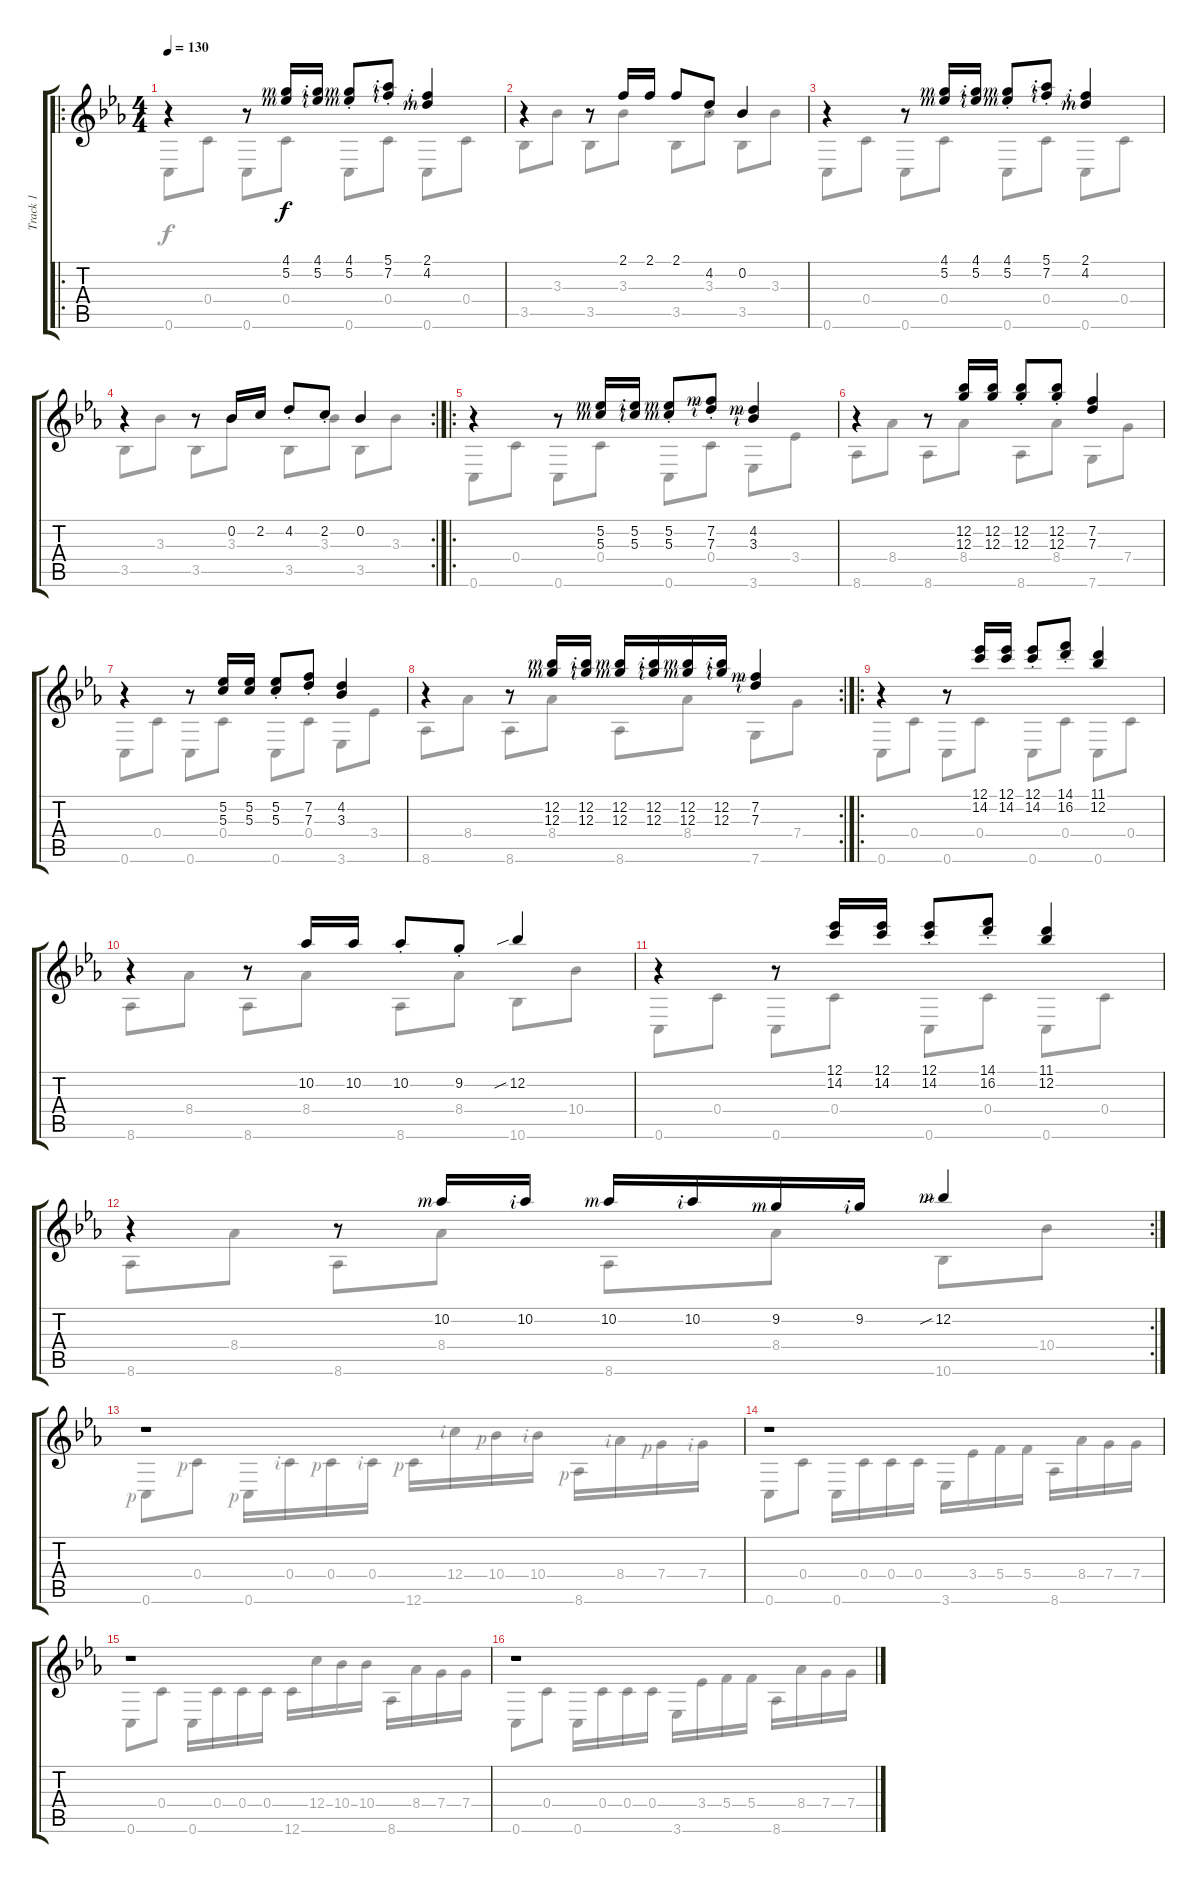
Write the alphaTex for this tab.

\track ("Track 1" "Track 1") {instrument acousticguitarsteel}
\staff {score tabs}
\tuning (Eb4 Bb3 G3 C3 G2 C2) {hide}
\voice
\ro
\ts (4 4)
\tempo 130
\clef g2
\ks cminor
r.4{dy f} r.8 (4.1{rf 3} 5.2{rf 3}).16 (4.1{rf 2} 5.2{rf 2}).16 (4.1{st rf 3} 5.2{rf 3}).8 (5.1{st rf 2} 7.2{rf 2}).8 (2.1{rf 2} 4.2{rf 3}).4 |
r.4 r.8 2.1.16 2.1.16 2.1.8 4.2{st}.8 0.2.4 |
r.4 r.8 (4.1{rf 3} 5.2{rf 3}).16 (4.1{rf 2} 5.2{rf 2}).16 (4.1{st rf 3} 5.2{rf 3}).8 (5.1{st rf 2} 7.2{rf 2}).8 (2.1{rf 2} 4.2{rf 3}).4 |
\rc 2
r.4 r.8 0.2.16 2.2.16 4.2{st}.8 2.2{st}.8 0.2.4 |
\ro
r.4 r.8 (5.2{rf 3} 5.3{rf 3}).16 (5.2{rf 2} 5.3{rf 2}).16 (5.2{st rf 3} 5.3{rf 3}).8 (7.2{st rf 3} 7.3{rf 2}).8 (4.2{rf 3} 3.3{rf 2}).4 |
r.4 r.8 (12.2 12.3).16 (12.2 12.3).16 (12.2{st} 12.3).8 (12.2{st} 12.3).8 (7.2 7.3).4 |
r.4 r.8 (5.2 5.3).16 (5.2 5.3).16 (5.2{st} 5.3).8 (7.2{st} 7.3).8 (4.2 3.3).4 |
\rc 2
r.4 r.8 (12.2{rf 3} 12.3{rf 3}).16 (12.2{rf 2} 12.3{rf 2}).16 (12.2{rf 3} 12.3{rf 3}).16 (12.2{rf 2} 12.3{rf 2}).16 (12.2{rf 3} 12.3{rf 3}).16 (12.2{rf 2} 12.3{rf 2}).16 (7.2{rf 3} 7.3{rf 2}).4 |
\ro
r.4 r.8 (12.1 14.2).16 (12.1 14.2).16 (12.1{st} 14.2).8 (14.1{st} 16.2).8 (11.1 12.2).4 |
r.4 r.8 10.2.16 10.2.16 10.2{st}.8 9.2{st}.8 12.2{sib}.4 |
r.4 r.8 (12.1 14.2).16 (12.1 14.2).16 (12.1{st} 14.2).8 (14.1{st} 16.2).8 (11.1 12.2).4 |
\rc 2
r.4 r.8 10.2{rf 3}.16 10.2{rf 2}.16 10.2{rf 3}.16 10.2{rf 2}.16 9.2{rf 3}.16 9.2{rf 2}.16 12.2{sib rf 3}.4 |
r.1 |
r.1 |
r.1 |
r.1
\voice
\clef g2
\ottava regular
\simile none
\ks cminor
0.6.8{dy f} 0.4.8 0.6.8 0.4.8 0.6.8 0.4.8 0.6.8 0.4.8 |
3.5.8 3.3.8 3.5.8 3.3.8 3.5.8 3.3.8 3.5.8 3.3.8 |
0.6.8 0.4.8 0.6.8 0.4.8 0.6.8 0.4.8 0.6.8 0.4.8 |
3.5.8 3.3.8 3.5.8 3.3.8 3.5.8 3.3.8 3.5.8 3.3.8 |
0.6.8 0.4.8 0.6.8 0.4.8 0.6.8 0.4.8 3.6.8 3.4.8 |
8.6.8 8.4.8 8.6.8 8.4.8 8.6.8 8.4.8 7.6.8 7.4.8 |
0.6.8 0.4.8 0.6.8 0.4.8 0.6.8 0.4.8 3.6.8 3.4.8 |
8.6.8 8.4.8 8.6.8 8.4.8 8.6.8 8.4.8 7.6.8 7.4.8 |
0.6.8 0.4.8 0.6.8 0.4.8 0.6.8 0.4.8 0.6.8 0.4.8 |
8.6.8 8.4.8 8.6.8 8.4.8 8.6.8 8.4.8 10.6.8 10.4.8 |
0.6.8 0.4.8 0.6.8 0.4.8 0.6.8 0.4.8 0.6.8 0.4.8 |
8.6.8 8.4.8 8.6.8 8.4.8 8.6.8 8.4.8 10.6.8 10.4.8 |
0.6{rf 1}.8 0.4{rf 1}.8 0.6{rf 1}.16 0.4{rf 2}.16 0.4{rf 1}.16 0.4{rf 2}.16 12.6{rf 1}.16 12.4{rf 2}.16 10.4{rf 1}.16 10.4{rf 2}.16 8.6{rf 1}.16 8.4{rf 2}.16 7.4{rf 1}.16 7.4{rf 2}.16 |
0.6.8 0.4.8 0.6.16 0.4.16 0.4.16 0.4.16 3.6.16 3.4.16 5.4.16 5.4.16 8.6.16 8.4.16 7.4.16 7.4.16 |
0.6.8 0.4.8 0.6.16 0.4.16 0.4.16 0.4.16 12.6.16 12.4.16 10.4.16 10.4.16 8.6.16 8.4.16 7.4.16 7.4.16 |
0.6.8 0.4.8 0.6.16 0.4.16 0.4.16 0.4.16 3.6.16 3.4.16 5.4.16 5.4.16 8.6.16 8.4.16 7.4.16 7.4.16
